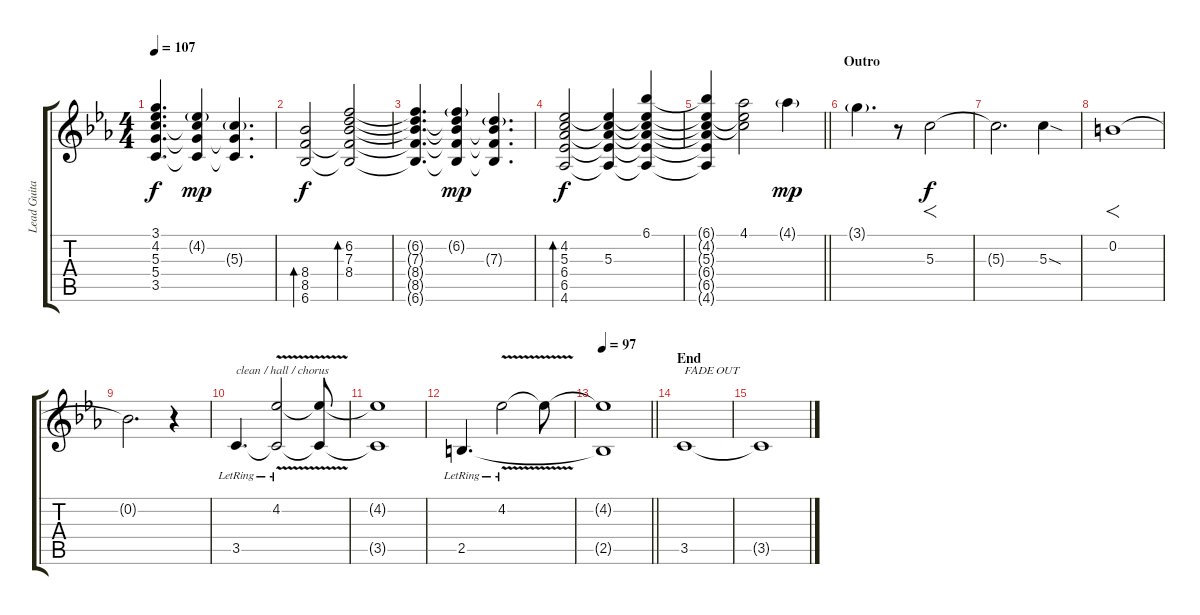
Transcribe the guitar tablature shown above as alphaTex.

\track ("Lead Guitar" "Lead Guita") {instrument electricguitarclean}
\staff {score tabs}
\tuning (E4 B3 G3 D3 A2 E2) {hide}
\ts (4 4)
\tempo 107
\clef g2
\ks cminor
(3.1{t} 4.2{t} 5.3{t} 5.4{t} 3.5{t}).4{d dy f} (4.2{g} 5.3{t} 5.4{t} 3.5{t}).4{dy mp} (5.3{g} 5.4{t} 3.5{t}).4{d} |
(8.4 8.5 6.6).2{bd 240 dy f} (6.2 7.3 8.4 8.5{t} 6.6{t}).2{bd 240} |
(6.2{t} 7.3{t} 8.4{t} 8.5{t} 6.6{t}).4{d} (6.2{g} 7.3{t} 8.4{t} 8.5{t} 6.6{t}).4{dy mp} (7.3{g} 8.4{t} 8.5{t} 6.6{t}).4{d} |
(4.2 5.3 6.4 6.5 4.6).2{bd 480 dy f} (4.2{t} 5.3 6.4{t} 6.5{t} 4.6{t}).4 (6.1 4.2{t} 5.3{t} 6.4{t} 6.5{t} 4.6{t}).4 |
\barLineRight lightlight
(6.1{t} 4.2{t} 5.3{t} 6.4{t} 6.5{t} 4.6{t}).4 (4.1 4.2{t} 5.3{t}).2 4.1{g}.4{dy mp} |
\section ("" "Outro")
3.1{g}.4{d} r.8 5.3.2{f dy f} |
5.3{t}.2{d} 5.3{sod}.4 |
0.2.1{f} |
0.2{t}.2{d} r.4 |
3.5{lr}.4{d txt "clean / hall / chorus" instrument electricguitarclean} (4.2{v lr} 3.5{t}).2 (4.2{t} 3.5{t}).8 |
(4.2{t} 3.5{t}).1 |
2.5{lr}.4{d} 4.2{v lr}.2 4.2{t}.8 |
\tempo 97
\barLineRight lightlight
(4.2{t} 2.5{t}).1 |
\section ("" "End")
3.5.1{txt "FADE OUT"} |
3.5{t}.1
